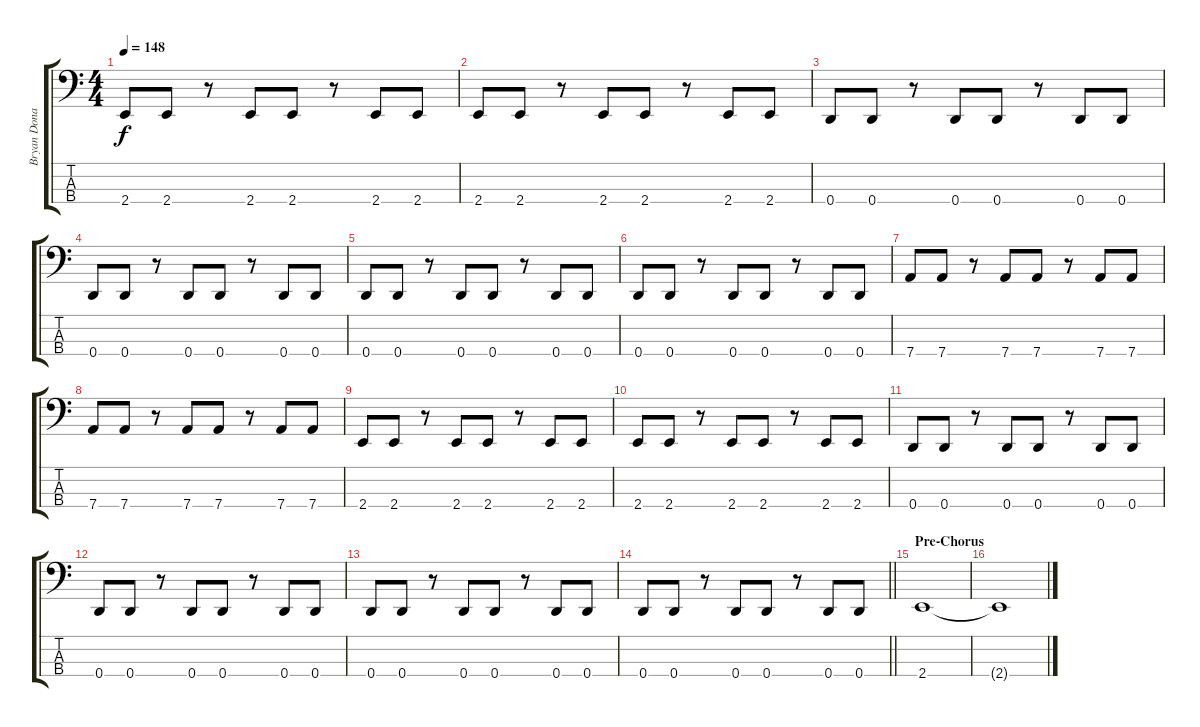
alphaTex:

\track ("Bryan Donahue (Bass)" "Bryan Dona") {instrument electricbassfinger}
\staff {score tabs}
\tuning (G2 D2 A1 D1) {hide}
\ts (4 4)
\tempo 148
\clef f4
\ks c
2.4.8{dy f} 2.4.8 r.8 2.4.8{beam merge} 2.4.8 r.8 2.4.8 2.4.8 |
2.4.8 2.4.8 r.8 2.4.8{beam merge} 2.4.8 r.8 2.4.8 2.4.8 |
0.4.8 0.4.8 r.8 0.4.8{beam merge} 0.4.8 r.8 0.4.8 0.4.8 |
0.4.8 0.4.8 r.8 0.4.8{beam merge} 0.4.8 r.8 0.4.8 0.4.8 |
0.4.8 0.4.8 r.8 0.4.8{beam merge} 0.4.8 r.8 0.4.8 0.4.8 |
0.4.8 0.4.8 r.8 0.4.8{beam merge} 0.4.8 r.8 0.4.8 0.4.8 |
7.4.8 7.4.8 r.8 7.4.8{beam merge} 7.4.8 r.8 7.4.8 7.4.8 |
7.4.8 7.4.8 r.8 7.4.8{beam merge} 7.4.8 r.8 7.4.8 7.4.8 |
2.4.8 2.4.8 r.8 2.4.8{beam merge} 2.4.8 r.8 2.4.8 2.4.8 |
2.4.8 2.4.8 r.8 2.4.8{beam merge} 2.4.8 r.8 2.4.8 2.4.8 |
0.4.8 0.4.8 r.8 0.4.8{beam merge} 0.4.8 r.8 0.4.8 0.4.8 |
0.4.8 0.4.8 r.8 0.4.8{beam merge} 0.4.8 r.8 0.4.8 0.4.8 |
0.4.8 0.4.8 r.8 0.4.8{beam merge} 0.4.8 r.8 0.4.8 0.4.8 |
\barLineRight lightlight
0.4.8 0.4.8 r.8 0.4.8{beam merge} 0.4.8 r.8 0.4.8 0.4.8 |
\section ("" "Pre-Chorus")
2.4.1 |
2.4{t}.1
